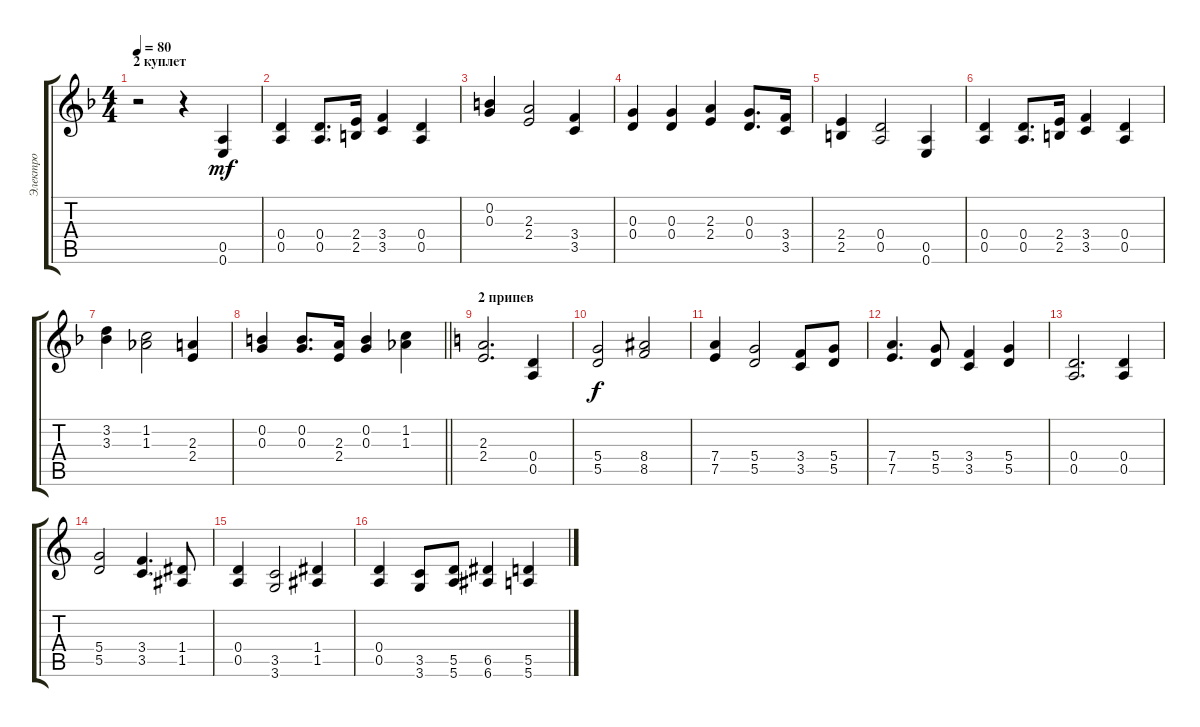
\track ("Электро " "Электро ") {instrument overdrivenguitar}
\staff {score tabs}
\tuning (E4 B3 G3 D3 A2 E2) {hide}
\ts (4 4)
\section ("" "2 куплет")
\tempo 80
\clef g2
\ks f
r.2{dy f} r.4 (0.5 0.6).4{dy mf volume 16 balance 8} |
(0.4 0.5).4 (0.4 0.5).8{d} (2.4 2.5).16 (3.4 3.5).4 (0.4 0.5).4 |
(0.2 0.3).4 (2.3 2.4).2 (3.4 3.5).4 |
(0.3 0.4).4 (0.3 0.4).4 (2.3 2.4).4 (0.3 0.4).8{d} (3.4 3.5).16 |
(2.4 2.5).4 (0.4 0.5).2 (0.5 0.6).4 |
(0.4 0.5).4 (0.4 0.5).8{d} (2.4 2.5).16 (3.4 3.5).4 (0.4 0.5).4 |
(3.2 3.3).4 (1.2 1.3).2 (2.3 2.4).4 |
\barLineRight lightlight
(0.2 0.3).4 (0.2 0.3).8{d} (2.3 2.4).16 (0.2 0.3).4 (1.2 1.3).4 |
\section ("" "2 припев")
\ks c
(2.3 2.4).2{d} (0.4 0.5).4{balance 12} |
(5.4 5.5).2{dy f} (8.4 8.5).2 |
(7.4 7.5).4 (5.4 5.5).2 (3.4 3.5).8 (5.4 5.5).8 |
(7.4 7.5).4{d} (5.4 5.5).8 (3.4 3.5).4 (5.4 5.5).4 |
(0.4 0.5).2{d} (0.4 0.5).4 |
(5.4 5.5).2 (3.4 3.5).4{d} (1.4 1.5).8 |
(0.4 0.5).4 (3.5 3.6).2 (1.4 1.5).4 |
(0.4 0.5).4 (3.5 3.6).8 (5.5 5.6).8 (6.5 6.6).4 (5.5 5.6).4
